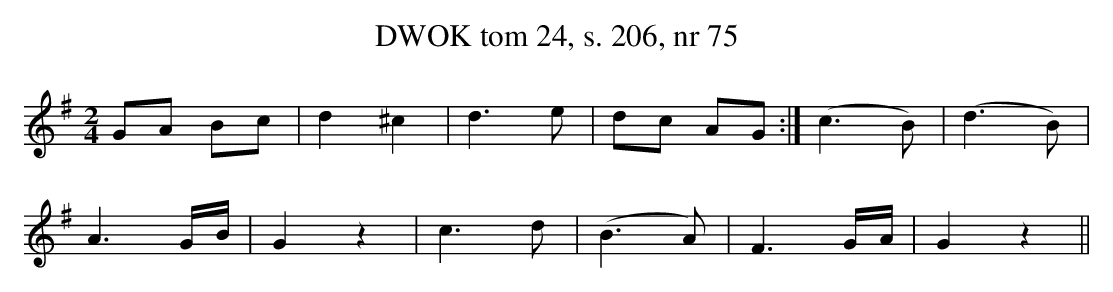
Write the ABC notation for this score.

X:1
T: DWOK tom 24, s. 206, nr 75
L: 1/16
M: 2/4
K: G
G2A2 B2c2 | d4 ^c4 | d6 e2 | d2c2 A2G2 :| (c6 B2) | (d6 B2) |
A6 GB | G4 z4 | c6 d2 | (B6 A2) | F6 GA | G4 z4 ||
